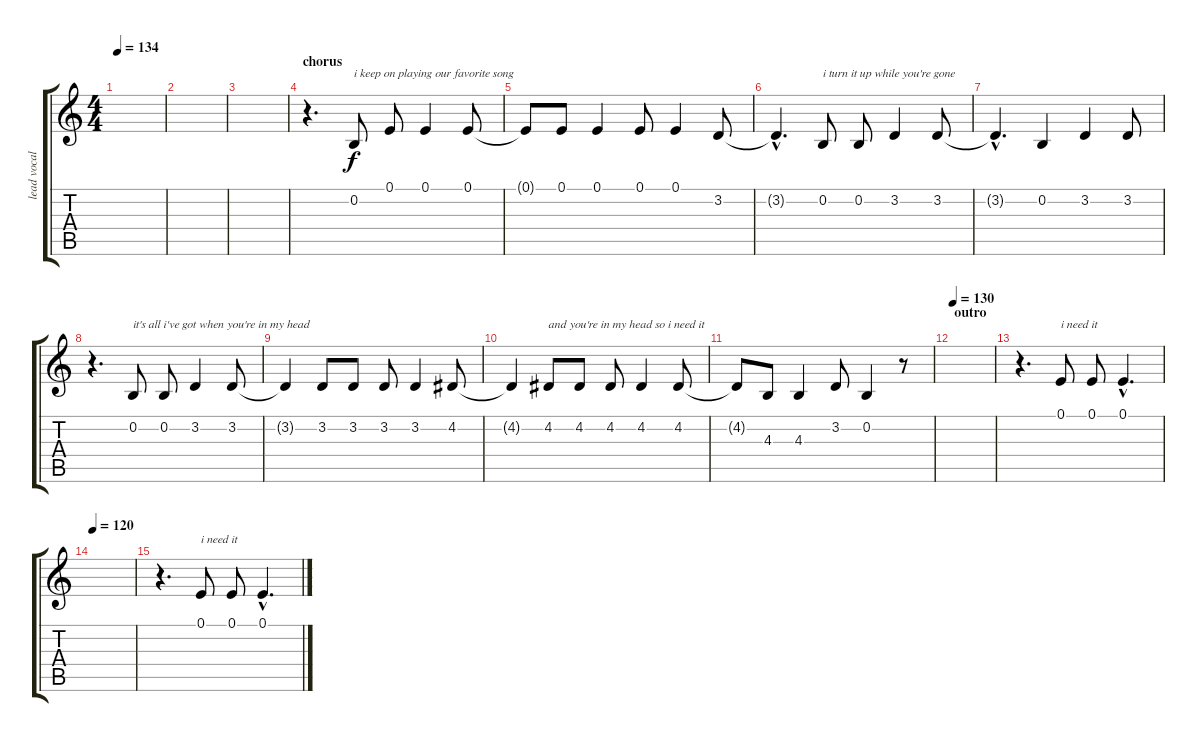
\track ("lead vocals" "lead vocal") {instrument synthvoice}
\staff {score tabs}
\tuning (E4 B3 G3 D3 A2 E2) {hide}
\ts (4 4)
\tempo 134
\clef g2
\ks c
|
|
|
\section ("" "chorus")
r.4{d} 0.2.8{txt "i keep on playing our favorite song"} 0.1.8 0.1.4 0.1.8 |
0.1{t}.8 0.1.8 0.1.4 0.1.8 0.1.4 3.2.8 |
3.2{hac t}.4{d} 0.2.8{txt "i turn it up while you're gone"} 0.2.8 3.2.4 3.2.8 |
3.2{hac t}.4{d} 0.2.4 3.2.4 3.2.8 |
r.4{d} 0.2.8{txt "it's all i've got when you're in my head"} 0.2.8 3.2.4 3.2.8 |
3.2{t}.4 3.2.8 3.2.8 3.2.8 3.2.4 4.2.8 |
4.2{t}.4 4.2.8{txt "and you're in my head so i need it"} 4.2.8 4.2.8 4.2.4 4.2.8 |
4.2{t}.8 4.3.8 4.3.4 3.2.8 0.2.4 r.8 |
\section ("" "outro")
\tempo 130
|
r.4{d} 0.1.8{txt "i need it"} 0.1.8 0.1{hac}.4{d} |
\tempo 120
|
r.4{d} 0.1.8{txt "i need it"} 0.1.8 0.1{hac}.4{d}
